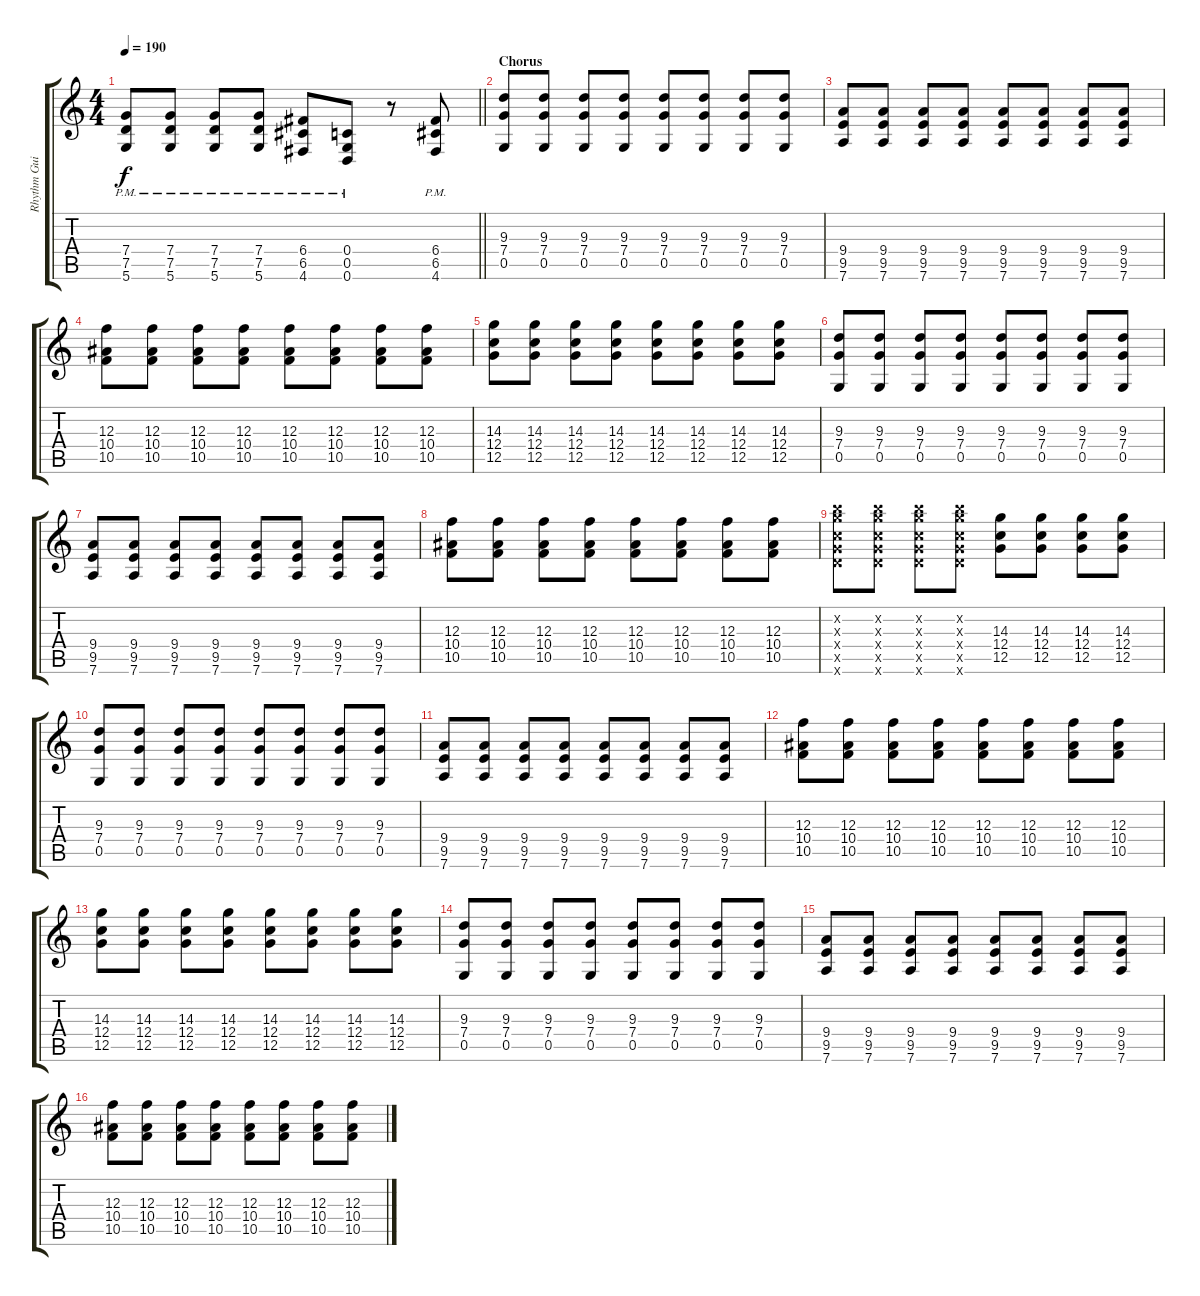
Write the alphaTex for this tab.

\track ("Rhythm Guitar" "Rhythm Gui") {instrument distortionguitar}
\staff {score tabs}
\tuning (D4 A3 F3 C3 G2 D2) {hide}
\ts (4 4)
\tempo 190
\clef g2
\barLineRight lightlight
\ks c
(7.4{pm} 7.5{pm} 5.6{pm}).8{dy f} (7.4{pm} 7.5{pm} 5.6{pm}).8 (7.4{pm} 7.5{pm} 5.6{pm}).8 (7.4{pm} 7.5{pm} 5.6{pm}).8 (6.4{pm} 6.5{pm} 4.6{pm}).8 (0.4{pm} 0.5{pm} 0.6{pm}).8 r.8 (6.4{pm} 6.5{pm} 4.6{pm}).8 |
\section ("" "Chorus")
(9.3 7.4 0.5).8 (9.3 7.4 0.5).8 (9.3 7.4 0.5).8 (9.3 7.4 0.5).8 (9.3 7.4 0.5).8 (9.3 7.4 0.5).8 (9.3 7.4 0.5).8 (9.3 7.4 0.5).8 |
(9.4 9.5 7.6).8 (9.4 9.5 7.6).8 (9.4 9.5 7.6).8 (9.4 9.5 7.6).8 (9.4 9.5 7.6).8 (9.4 9.5 7.6).8 (9.4 9.5 7.6).8 (9.4 9.5 7.6).8 |
(12.3 10.4 10.5).8 (12.3 10.4 10.5).8 (12.3 10.4 10.5).8 (12.3 10.4 10.5).8 (12.3 10.4 10.5).8 (12.3 10.4 10.5).8 (12.3 10.4 10.5).8 (12.3 10.4 10.5).8 |
(14.3 12.4 12.5).8 (14.3 12.4 12.5).8 (14.3 12.4 12.5).8 (14.3 12.4 12.5).8 (14.3 12.4 12.5).8 (14.3 12.4 12.5).8 (14.3 12.4 12.5).8 (14.3 12.4 12.5).8 |
(9.3 7.4 0.5).8 (9.3 7.4 0.5).8 (9.3 7.4 0.5).8 (9.3 7.4 0.5).8 (9.3 7.4 0.5).8 (9.3 7.4 0.5).8 (9.3 7.4 0.5).8 (9.3 7.4 0.5).8 |
(9.4 9.5 7.6).8 (9.4 9.5 7.6).8 (9.4 9.5 7.6).8 (9.4 9.5 7.6).8 (9.4 9.5 7.6).8 (9.4 9.5 7.6).8 (9.4 9.5 7.6).8 (9.4 9.5 7.6).8 |
(12.3 10.4 10.5).8 (12.3 10.4 10.5).8 (12.3 10.4 10.5).8 (12.3 10.4 10.5).8 (12.3 10.4 10.5).8 (12.3 10.4 10.5).8 (12.3 10.4 10.5).8 (12.3 10.4 10.5).8 |
(14.2{x} 14.3{x} 12.4{x} 12.5{x} 12.6{x}).8 (14.2{x} 14.3{x} 12.4{x} 12.5{x} 12.6{x}).8 (14.2{x} 14.3{x} 12.4{x} 12.5{x} 12.6{x}).8 (14.2{x} 14.3{x} 12.4{x} 12.5{x} 12.6{x}).8 (14.3 12.4 12.5).8 (14.3 12.4 12.5).8 (14.3 12.4 12.5).8 (14.3 12.4 12.5).8 |
(9.3 7.4 0.5).8 (9.3 7.4 0.5).8 (9.3 7.4 0.5).8 (9.3 7.4 0.5).8 (9.3 7.4 0.5).8 (9.3 7.4 0.5).8 (9.3 7.4 0.5).8 (9.3 7.4 0.5).8 |
(9.4 9.5 7.6).8 (9.4 9.5 7.6).8 (9.4 9.5 7.6).8 (9.4 9.5 7.6).8 (9.4 9.5 7.6).8 (9.4 9.5 7.6).8 (9.4 9.5 7.6).8 (9.4 9.5 7.6).8 |
(12.3 10.4 10.5).8 (12.3 10.4 10.5).8 (12.3 10.4 10.5).8 (12.3 10.4 10.5).8 (12.3 10.4 10.5).8 (12.3 10.4 10.5).8 (12.3 10.4 10.5).8 (12.3 10.4 10.5).8 |
(14.3 12.4 12.5).8 (14.3 12.4 12.5).8 (14.3 12.4 12.5).8 (14.3 12.4 12.5).8 (14.3 12.4 12.5).8 (14.3 12.4 12.5).8 (14.3 12.4 12.5).8 (14.3 12.4 12.5).8 |
(9.3 7.4 0.5).8 (9.3 7.4 0.5).8 (9.3 7.4 0.5).8 (9.3 7.4 0.5).8 (9.3 7.4 0.5).8 (9.3 7.4 0.5).8 (9.3 7.4 0.5).8 (9.3 7.4 0.5).8 |
(9.4 9.5 7.6).8 (9.4 9.5 7.6).8 (9.4 9.5 7.6).8 (9.4 9.5 7.6).8 (9.4 9.5 7.6).8 (9.4 9.5 7.6).8 (9.4 9.5 7.6).8 (9.4 9.5 7.6).8 |
(12.3 10.4 10.5).8 (12.3 10.4 10.5).8 (12.3 10.4 10.5).8 (12.3 10.4 10.5).8 (12.3 10.4 10.5).8 (12.3 10.4 10.5).8 (12.3 10.4 10.5).8 (12.3 10.4 10.5).8
